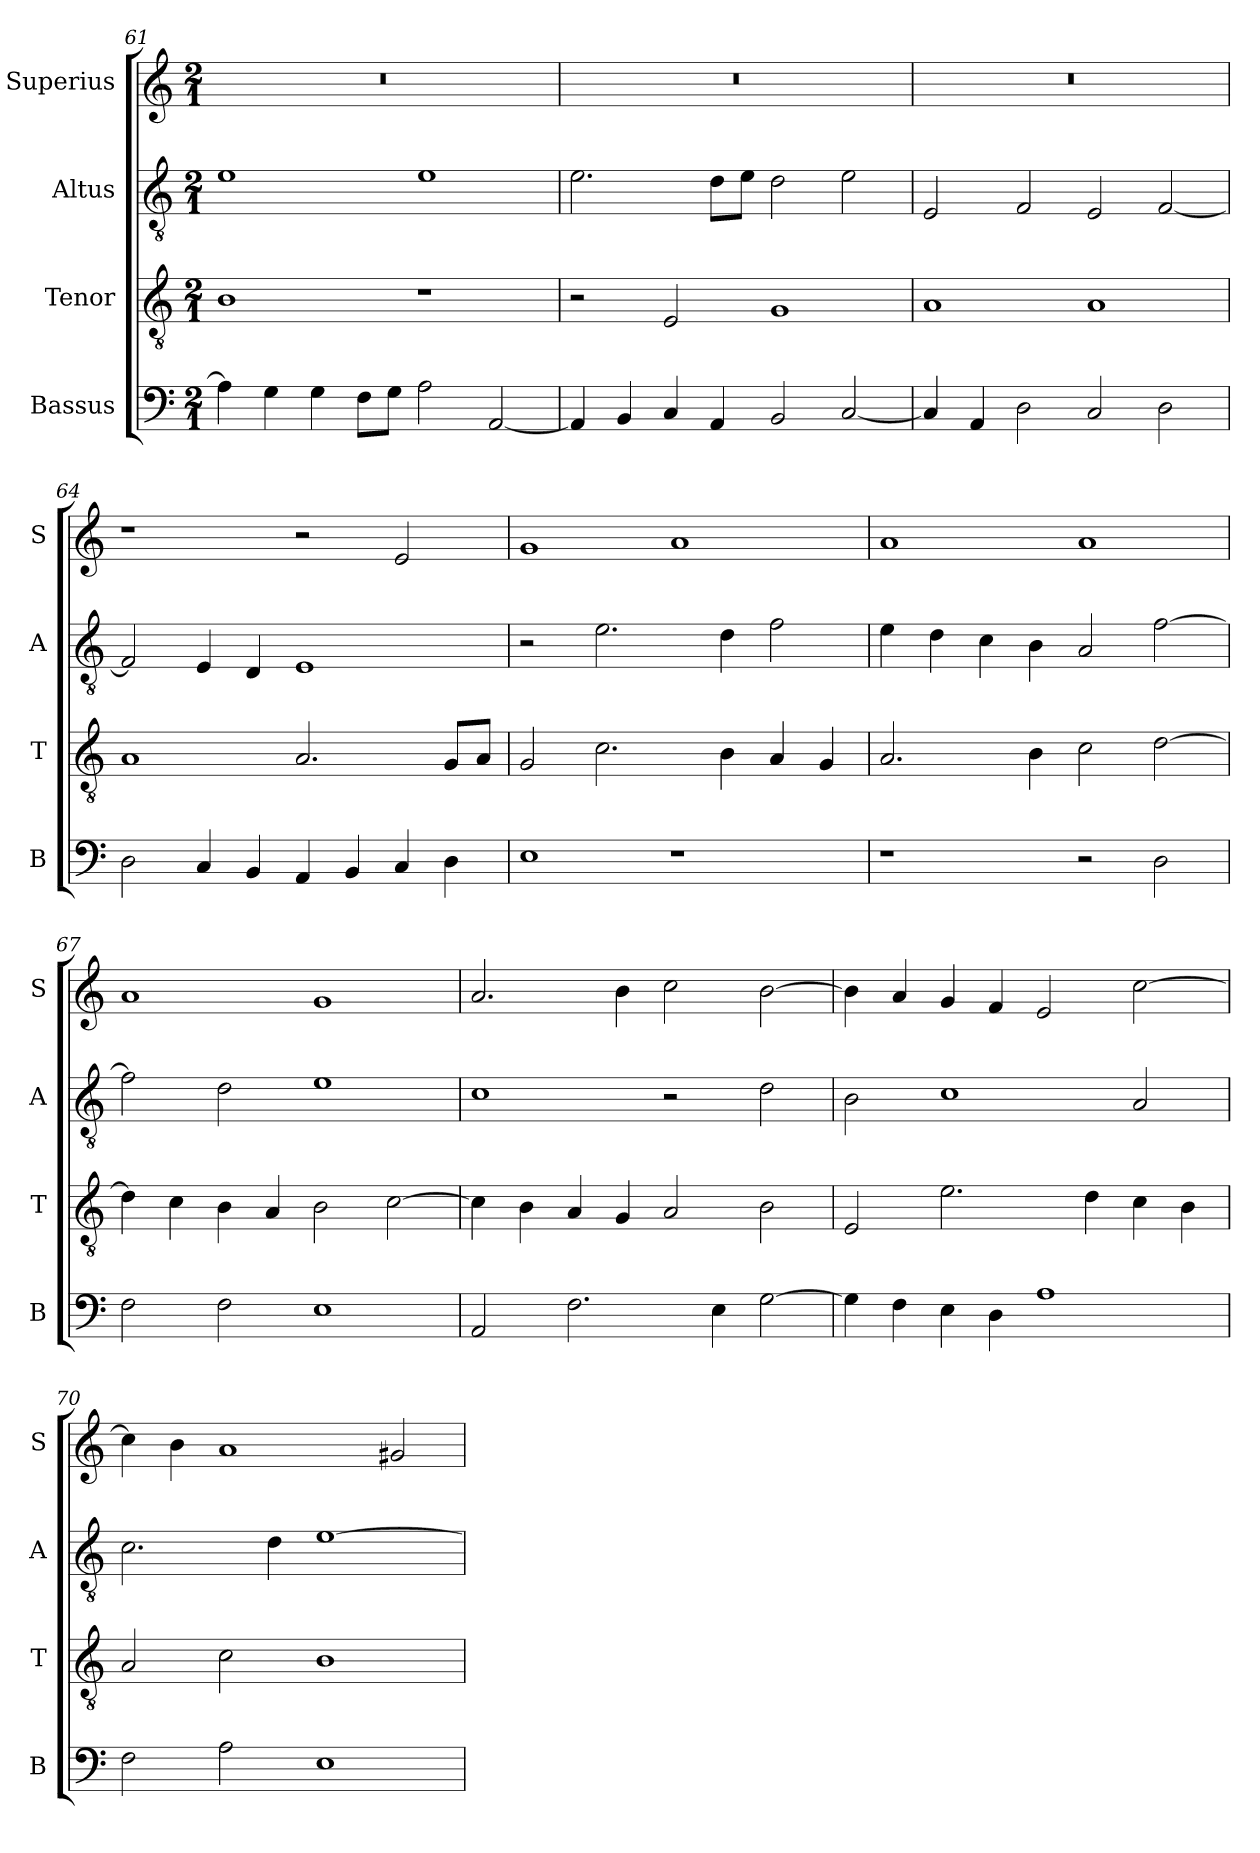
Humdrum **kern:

**kern	**kern	**kern	**kern
*part4	*part3	*part2	*part1
*staff4	*staff3	*staff2	*staff1
*I"Bassus	*I"Tenor	*I"Altus	*I"Superius
*I'B	*I'T	*I'A	*I'S
*clefF4	*clefGv2	*clefGv2	*clefG2
*k[]	*k[]	*k[]	*k[]
*C:	*C:	*C:	*C:
*M2/1	*M2/1	*M2/1	*M2/1
=61	=61	=61	=61
4A]	1B	1e	0r
4G	.	.	.
4G	.	.	.
8FL	.	.	.
8GJ	.	.	.
2A	1r	1e	.
[2AA	.	.	.
=62	=62	=62	=62
4AA]	2r	2.e	0r
4BB	.	.	.
4C	2E	.	.
4AA	.	8dL	.
.	.	8eJ	.
2BB	1G	2d	.
[2C	.	2e	.
=63	=63	=63	=63
4C]	1A	2E	0r
4AA	.	.	.
2D	.	2F	.
2C	1A	2E	.
2D	.	[2F	.
=64	=64	=64	=64
2D	1A	2F]	1r
4C	.	4E	.
4BB	.	4D	.
4AA	2.A	1E	2r
4BB	.	.	.
4C	.	.	2e
4D	8GL	.	.
.	8AJ	.	.
=65	=65	=65	=65
1E	2G	2r	1g
.	2.c	2.e	.
1r	.	.	1a
.	4B	4d	.
.	4A	2f	.
.	4G	.	.
=66	=66	=66	=66
1r	2.A	4e	1a
.	.	4d	.
.	.	4c	.
.	4B	4B	.
2r	2c	2A	1a
2D	[2d	[2f	.
=67	=67	=67	=67
2F	4d]	2f]	1a
.	4c	.	.
2F	4B	2d	.
.	4A	.	.
1E	2B	1e	1g
.	[2c	.	.
=68	=68	=68	=68
2AA	4c]	1c	2.a
.	4B	.	.
2.F	4A	.	.
.	4G	.	4b
.	2A	2r	2cc
4E	.	.	.
[2G	2B	2d	[2b
=69	=69	=69	=69
4G]	2E	2B	4b]
4F	.	.	4a
4E	2.e	1c	4g
4D	.	.	4f
1A	.	.	2e
.	4d	.	.
.	4c	2A	[2cc
.	4B	.	.
=70	=70	=70	=70
2F	2A	2.c	4cc]
.	.	.	4b
2A	2c	.	1a
.	.	4d	.
1E	1B	[1e	.
.	.	.	2g#X
=	=	=	=
*-	*-	*-	*-
